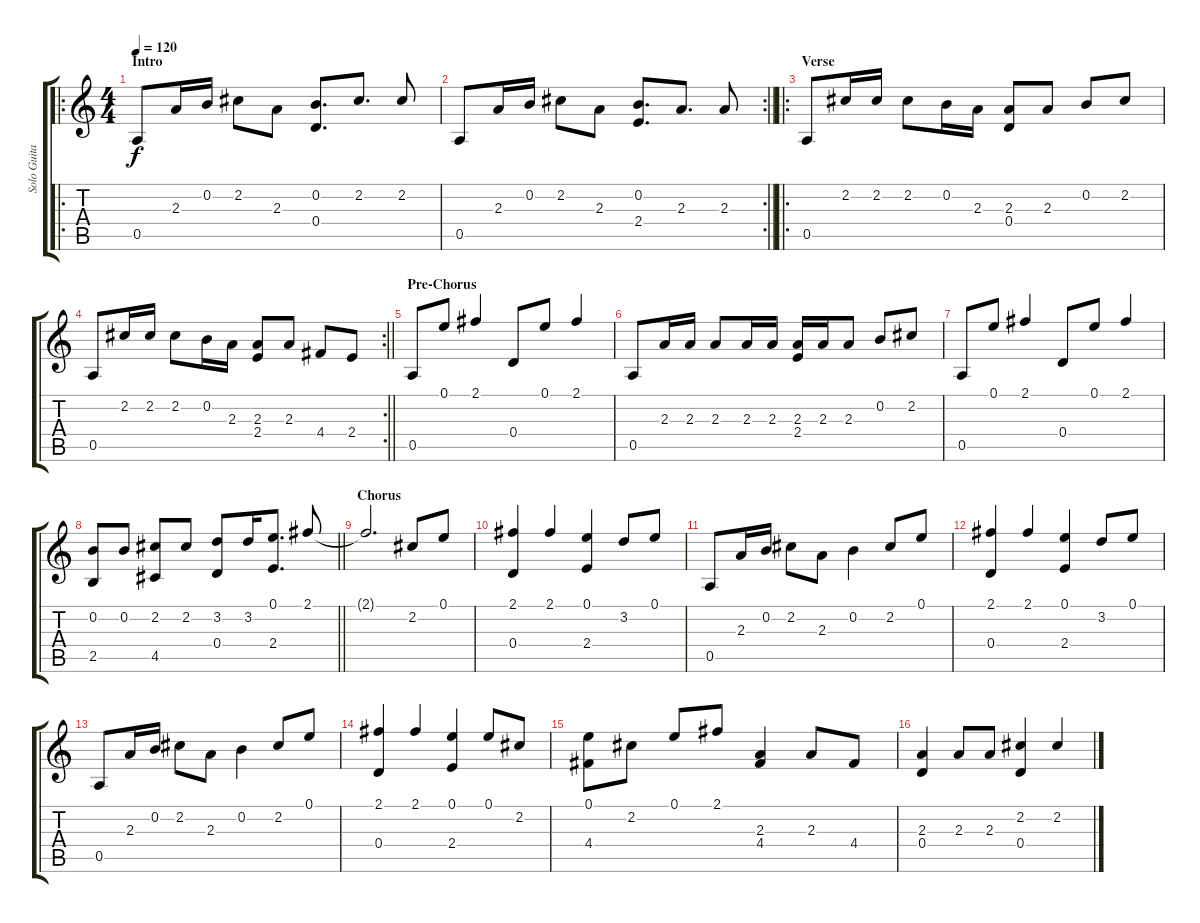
\track ("Solo Guitar" "Solo Guita") {instrument acousticguitarsteel}
\staff {score tabs}
\tuning (E4 B3 G3 D3 A2 E2) {hide}
\ro
\ts (4 4)
\section ("" "Intro")
\tempo 120
\clef g2
\ks c
0.5.8{dy f instrument acousticguitarsteel} 2.3.16 0.2.16 2.2.8 2.3.8 (0.2 0.4).8{d} 2.2.8{d} 2.2.8{beam Up} |
\rc 2
\barLineRight lightlight
0.5.8 2.3.16 0.2.16 2.2.8 2.3.8 (0.2 2.4).8{d} 2.3.8{d} 2.3.8 |
\ro
\section ("" "Verse")
0.5.8 2.2.16 2.2.16 2.2.8 0.2.16 2.3.16 (2.3 0.4).8 2.3.8 0.2.8{beam Up} 2.2.8{beam Up} |
\rc 2
\barLineRight lightlight
0.5.8 2.2.16 2.2.16 2.2.8 0.2.16 2.3.16 (2.3 2.4).8 2.3.8 4.4.8 2.4.8 |
\section ("" "Pre-Chorus")
0.5.8 0.1.8 2.1.4{beam Up} 0.4.8 0.1.8 2.1.4{beam Up} |
0.5.8 2.3.16 2.3.16 2.3.8 2.3.16 2.3.16 (2.3 2.4).16 2.3.16 2.3.8 0.2.8{beam Up} 2.2.8{beam Up} |
0.5.8 0.1.8 2.1.4{beam Up} 0.4.8 0.1.8 2.1.4{beam Up} |
\barLineRight lightlight
(0.2 2.5).8 0.2.8 (2.2 4.5).8 2.2.8 (3.2 0.4).8 3.2.16 (0.1 2.4).8{d} 2.1.8{beam Up} |
\section ("" "Chorus")
2.1{t}.2{d beam Up} 2.2.8{beam Up} 0.1.8{beam Up} |
(2.1 0.4).4 2.1.4{beam Up} (0.1 2.4).4 3.2.8{beam Up} 0.1.8{beam Up} |
0.5.8 2.3.16 0.2.16 2.2.8 2.3.8 0.2.4 2.2.8{beam Up} 0.1.8{beam Up} |
(2.1 0.4).4 2.1.4{beam Up} (0.1 2.4).4 3.2.8{beam Up} 0.1.8{beam Up} |
0.5.8 2.3.16 0.2.16 2.2.8 2.3.8 0.2.4 2.2.8{beam Up} 0.1.8{beam Up} |
(2.1 0.4).4 2.1.4{beam Up} (0.1 2.4).4 0.1.8{beam Up} 2.2.8{beam Up} |
(0.1 4.4).8 2.2.8 0.1.8{beam Up} 2.1.8{beam Up} (2.3 4.4).4 2.3.8 4.4.8 |
(2.3 0.4).4 2.3.8 2.3.8 (2.2 0.4).4 2.2.4{beam Up}
